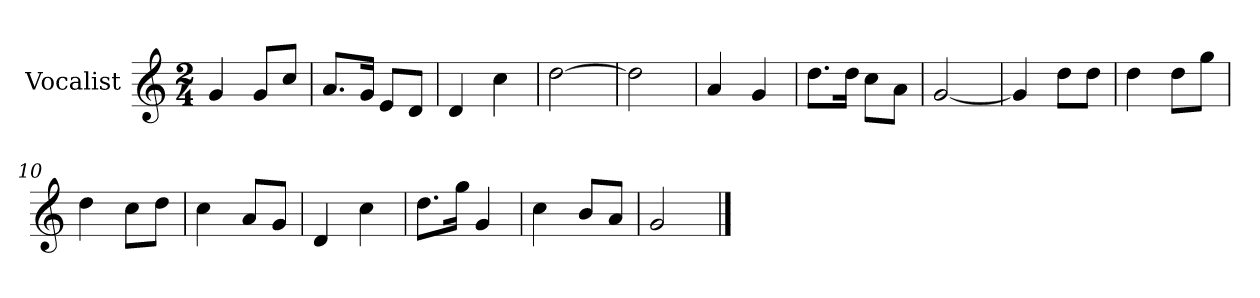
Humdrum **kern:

**kern
*part1
*staff1
*I"Vocalist
*k[]
*C:
*M2/4
=
4g
8gL
8ccJ
=1
8.aL
16gJk
8eL
8dJ
=2
4d
4cc
=3
[2dd
=4
2dd]
=5
4a
4g
=6
8.ddL
16ddJk
8ccL
8aJ
=7
[2g
=8
4g]
8ddL
8ddJ
=9
4dd
8ddL
8ggJ
=10
4dd
8ccL
8ddJ
=11
4cc
8aL
8gJ
=12
4d
4cc
=13
8.ddL
16ggJk
4g
=14
4cc
8bL
8aJ
=15
2g
==
*-
